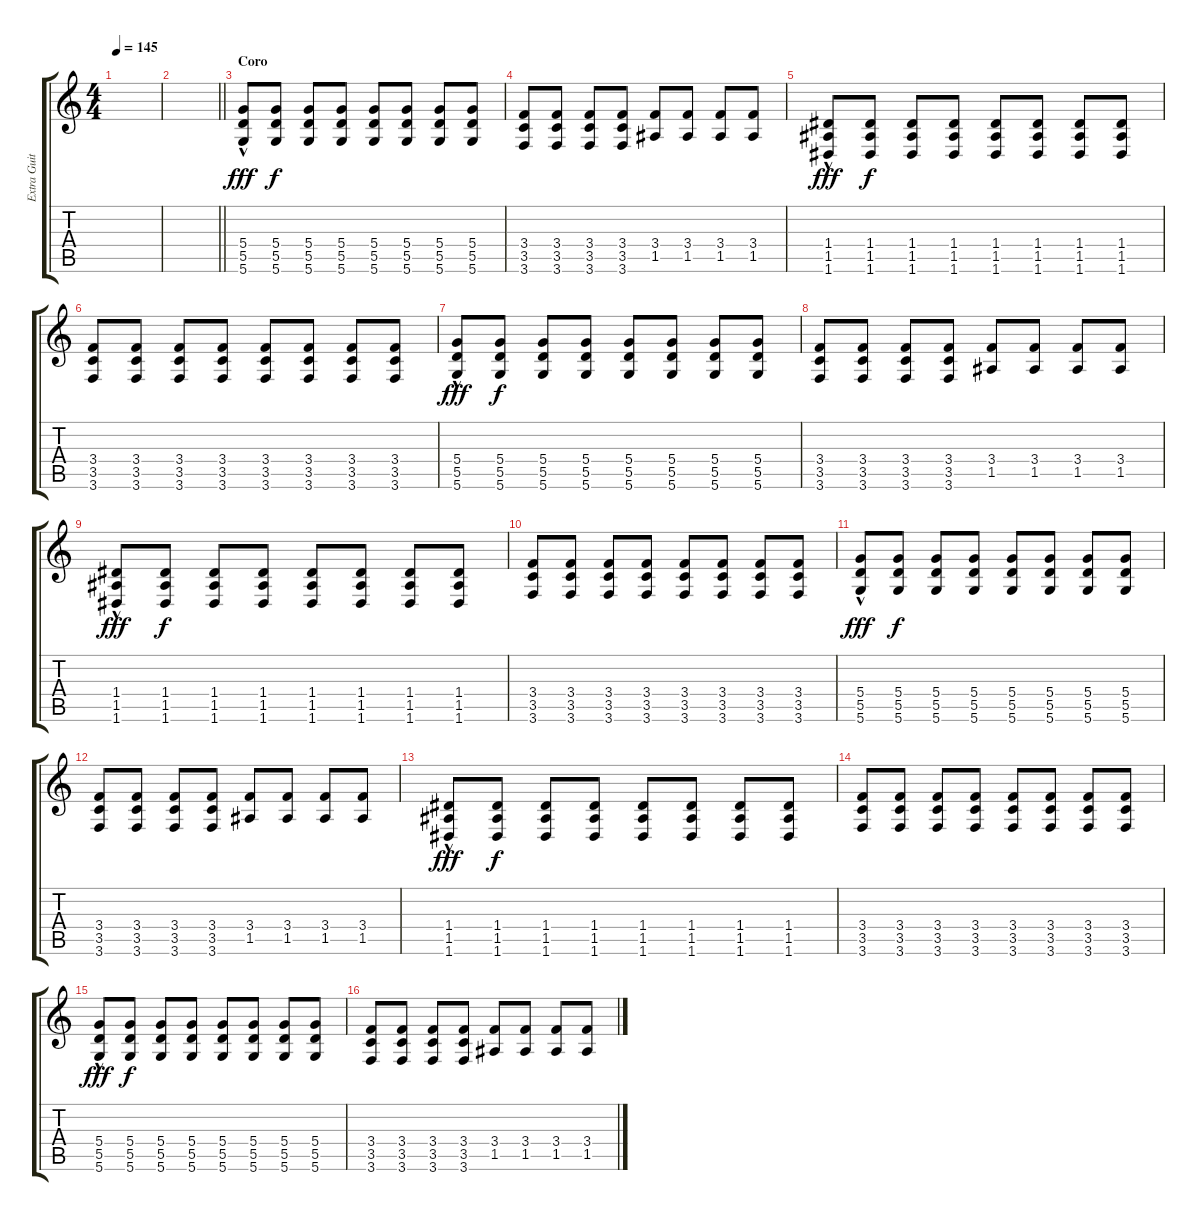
\track ("Extra Guitar" "Extra Guit") {instrument distortionguitar}
\staff {score tabs}
\tuning (E4 B3 G3 D3 A2 D2) {hide}
\ts (4 4)
\tempo 145
\clef g2
\ks c
|
\barLineRight lightlight
|
\section ("" "Coro")
(5.4{hac} 5.5{hac} 5.6{hac}).8{dy fff} (5.4 5.5 5.6).8{dy f} (5.4 5.5 5.6).8 (5.4 5.5 5.6).8 (5.4 5.5 5.6).8 (5.4 5.5 5.6).8 (5.4 5.5 5.6).8 (5.4 5.5 5.6).8 |
(3.4 3.5 3.6).8 (3.4 3.5 3.6).8 (3.4 3.5 3.6).8 (3.4 3.5 3.6).8 (3.4 1.5).8 (3.4 1.5).8 (3.4 1.5).8 (3.4 1.5).8 |
(1.4{hac} 1.5{hac} 1.6{hac}).8{dy fff} (1.4 1.5 1.6).8{dy f} (1.4 1.5 1.6).8 (1.4 1.5 1.6).8 (1.4 1.5 1.6).8 (1.4 1.5 1.6).8 (1.4 1.5 1.6).8 (1.4 1.5 1.6).8 |
(3.4 3.5 3.6).8 (3.4 3.5 3.6).8 (3.4 3.5 3.6).8 (3.4 3.5 3.6).8 (3.4 3.5 3.6).8 (3.4 3.5 3.6).8 (3.4 3.5 3.6).8 (3.4 3.5 3.6).8 |
(5.4{hac} 5.5{hac} 5.6{hac}).8{dy fff} (5.4 5.5 5.6).8{dy f} (5.4 5.5 5.6).8 (5.4 5.5 5.6).8 (5.4 5.5 5.6).8 (5.4 5.5 5.6).8 (5.4 5.5 5.6).8 (5.4 5.5 5.6).8 |
(3.4 3.5 3.6).8 (3.4 3.5 3.6).8 (3.4 3.5 3.6).8 (3.4 3.5 3.6).8 (3.4 1.5).8 (3.4 1.5).8 (3.4 1.5).8 (3.4 1.5).8 |
(1.4{hac} 1.5{hac} 1.6{hac}).8{dy fff} (1.4 1.5 1.6).8{dy f} (1.4 1.5 1.6).8 (1.4 1.5 1.6).8 (1.4 1.5 1.6).8 (1.4 1.5 1.6).8 (1.4 1.5 1.6).8 (1.4 1.5 1.6).8 |
(3.4 3.5 3.6).8 (3.4 3.5 3.6).8 (3.4 3.5 3.6).8 (3.4 3.5 3.6).8 (3.4 3.5 3.6).8 (3.4 3.5 3.6).8 (3.4 3.5 3.6).8 (3.4 3.5 3.6).8 |
(5.4{hac} 5.5{hac} 5.6{hac}).8{dy fff} (5.4 5.5 5.6).8{dy f} (5.4 5.5 5.6).8 (5.4 5.5 5.6).8 (5.4 5.5 5.6).8 (5.4 5.5 5.6).8 (5.4 5.5 5.6).8 (5.4 5.5 5.6).8 |
(3.4 3.5 3.6).8 (3.4 3.5 3.6).8 (3.4 3.5 3.6).8 (3.4 3.5 3.6).8 (3.4 1.5).8 (3.4 1.5).8 (3.4 1.5).8 (3.4 1.5).8 |
(1.4{hac} 1.5{hac} 1.6{hac}).8{dy fff} (1.4 1.5 1.6).8{dy f} (1.4 1.5 1.6).8 (1.4 1.5 1.6).8 (1.4 1.5 1.6).8 (1.4 1.5 1.6).8 (1.4 1.5 1.6).8 (1.4 1.5 1.6).8 |
(3.4 3.5 3.6).8 (3.4 3.5 3.6).8 (3.4 3.5 3.6).8 (3.4 3.5 3.6).8 (3.4 3.5 3.6).8 (3.4 3.5 3.6).8 (3.4 3.5 3.6).8 (3.4 3.5 3.6).8 |
(5.4{hac} 5.5{hac} 5.6{hac}).8{dy fff} (5.4 5.5 5.6).8{dy f} (5.4 5.5 5.6).8 (5.4 5.5 5.6).8 (5.4 5.5 5.6).8 (5.4 5.5 5.6).8 (5.4 5.5 5.6).8 (5.4 5.5 5.6).8 |
(3.4 3.5 3.6).8 (3.4 3.5 3.6).8 (3.4 3.5 3.6).8 (3.4 3.5 3.6).8 (3.4 1.5).8 (3.4 1.5).8 (3.4 1.5).8 (3.4 1.5).8
